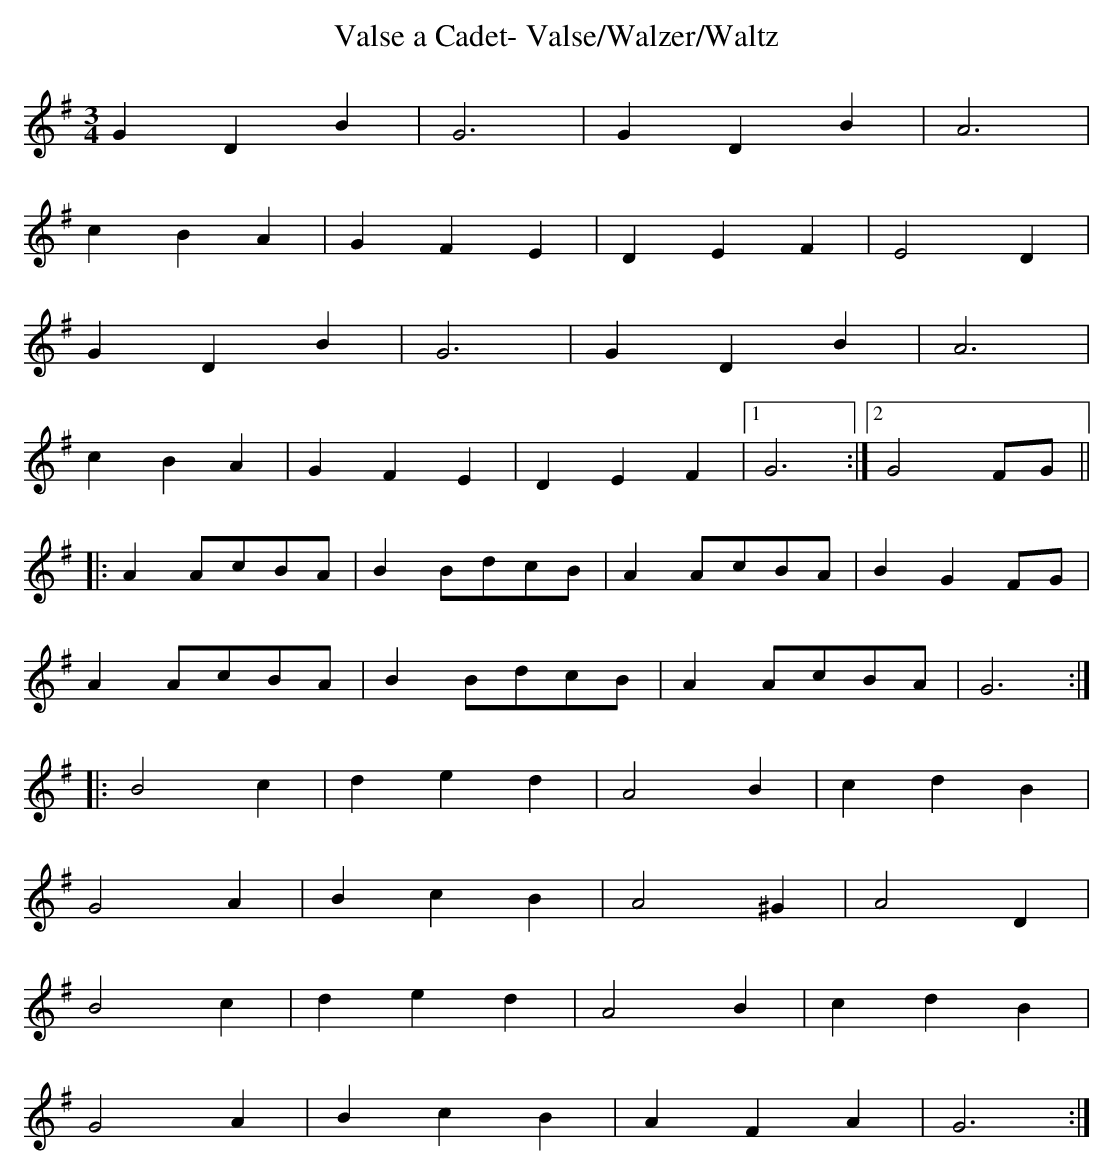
X:1
T:Valse a Cadet- Valse/Walzer/Waltz
M:3/4
L:1/4
K:G
GDB|G3|GDB|A3|
cBA|GFE|DEF|E2D|
GDB|G3|GDB|A3|
cBA|GFE|DEF|1G3:|2G2F/G/||
|:AA/c/B/A/|BB/d/c/B/|AA/c/B/A/|BGF/G/|
AA/c/B/A/|BB/d/c/B/|AA/c/B/A/|G3:|
|:B2c|ded|A2B|cdB|
G2A|BcB|A2^G|A2D|
B2c|ded|A2B|cdB|
G2A|BcB|AFA|G3:|
